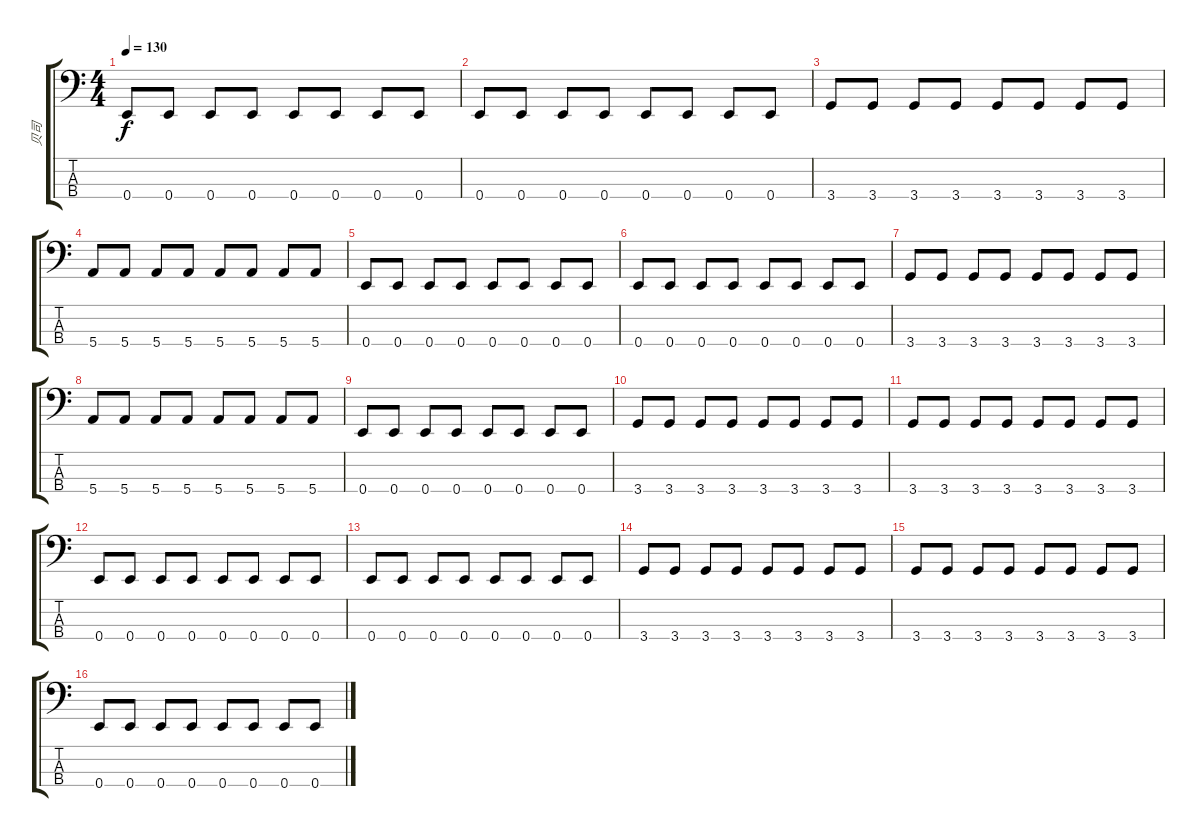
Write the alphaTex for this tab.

\track ("贝司" "贝司") {instrument electricbassfinger}
\staff {score tabs}
\tuning (G2 D2 A1 E1) {hide}
\ts (4 4)
\tempo 130
\clef f4
\ks c
0.4.8{dy f} 0.4.8 0.4.8 0.4.8 0.4.8 0.4.8 0.4.8 0.4.8 |
0.4.8 0.4.8 0.4.8 0.4.8 0.4.8 0.4.8 0.4.8 0.4.8 |
3.4.8 3.4.8 3.4.8 3.4.8 3.4.8 3.4.8 3.4.8 3.4.8 |
5.4.8 5.4.8 5.4.8 5.4.8 5.4.8 5.4.8 5.4.8 5.4.8 |
0.4.8 0.4.8 0.4.8 0.4.8 0.4.8 0.4.8 0.4.8 0.4.8 |
0.4.8 0.4.8 0.4.8 0.4.8 0.4.8 0.4.8 0.4.8 0.4.8 |
3.4.8 3.4.8 3.4.8 3.4.8 3.4.8 3.4.8 3.4.8 3.4.8 |
5.4.8 5.4.8 5.4.8 5.4.8 5.4.8 5.4.8 5.4.8 5.4.8 |
0.4.8 0.4.8 0.4.8 0.4.8 0.4.8 0.4.8 0.4.8 0.4.8 |
3.4.8 3.4.8 3.4.8 3.4.8 3.4.8 3.4.8 3.4.8 3.4.8 |
3.4.8 3.4.8 3.4.8 3.4.8 3.4.8 3.4.8 3.4.8 3.4.8 |
0.4.8 0.4.8 0.4.8 0.4.8 0.4.8 0.4.8 0.4.8 0.4.8 |
0.4.8 0.4.8 0.4.8 0.4.8 0.4.8 0.4.8 0.4.8 0.4.8 |
3.4.8 3.4.8 3.4.8 3.4.8 3.4.8 3.4.8 3.4.8 3.4.8 |
3.4.8 3.4.8 3.4.8 3.4.8 3.4.8 3.4.8 3.4.8 3.4.8 |
0.4.8 0.4.8 0.4.8 0.4.8 0.4.8 0.4.8 0.4.8 0.4.8
